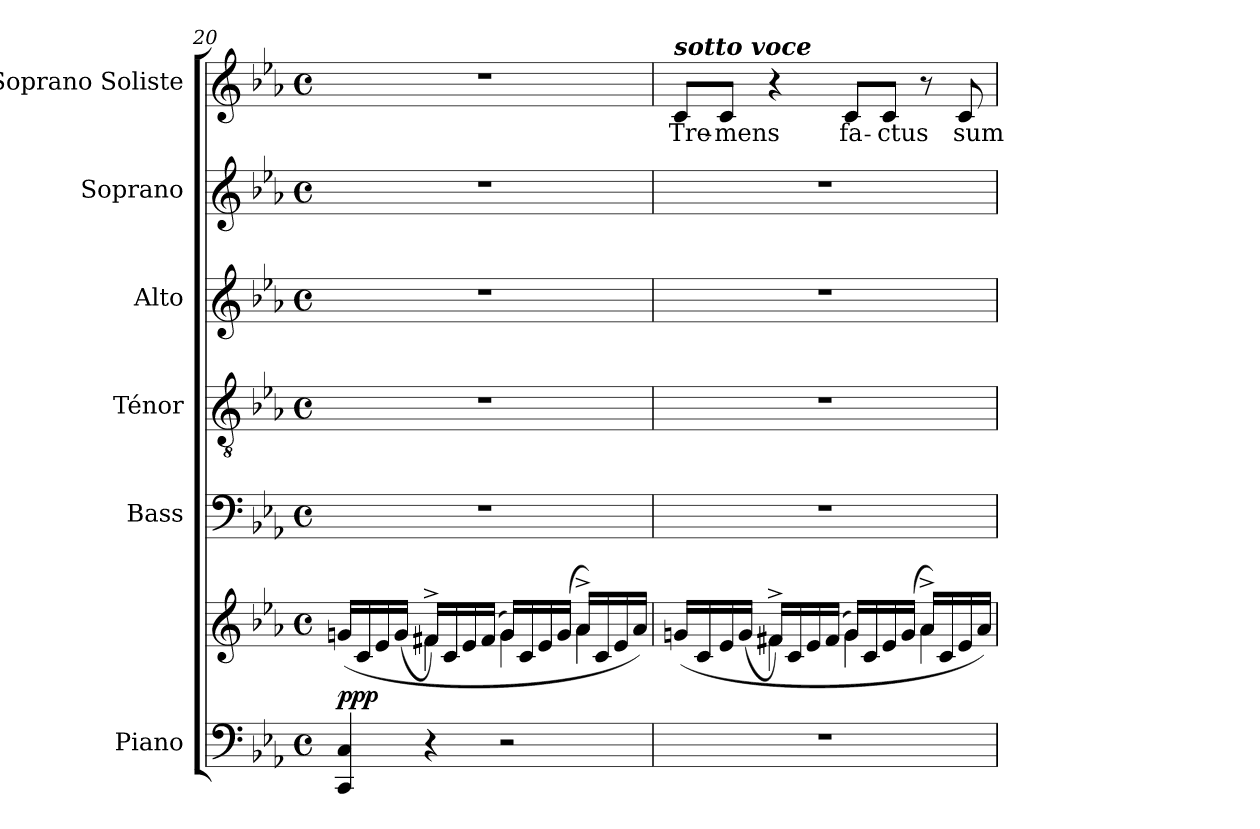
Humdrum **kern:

**kern	**kern	**dynam	**kern	**kern	**kern	**kern	**kern	**text
*part6	*part6	*part6	*part5	*part4	*part3	*part2	*part1	*part1
*staff7	*staff6	*staff6/7	*staff5	*staff4	*staff3	*staff2	*staff1	*staff1
*I"Piano	*	*	*I"Bass	*I"Ténor	*I"Alto	*I"Soprano	*I"Soprano Soliste	*
*I'Pno.	*	*	*I'B.	*I'T.	*I'A.	*I'S.	*	*
*clefF4	*clefG2	*	*clefF4	*clefGv2	*clefG2	*clefG2	*clefG2	*
*	*	*	*	*	*ITrd2c3	*	*	*
*k[b-e-a-]	*k[b-e-a-]	*	*k[b-e-a-]	*k[b-e-a-]	*k[]	*k[b-e-a-]	*k[b-e-a-]	*
*M4/4	*M4/4	*	*M4/4	*M4/4	*M4/4	*M4/4	*M4/4	*
*met(c)	*met(c)	*	*met(c)	*met(c)	*met(c)	*met(c)	*met(c)	*
=20	=20	=20	=20	=20	=20	=20	=20	=20
*	*^	*	*	*	*	*	*	*
!	!	!	!LO:DY:a=2	!	!	!	!	!	!
4CC/ 4C/	(16gn/LL	4ryy	ppp	1r	1r	1r	1r	1r	.
.	16c/	.	.	.	.	.	.	.	.
.	16e-/	.	.	.	.	.	.	.	.
.	(16g/JJ	.	.	.	.	.	.	.	.
4r	16f#X^/LL)	4f#\	.	.	.	.	.	.	.
.	16c/	.	.	.	.	.	.	.	.
.	16e-/	.	.	.	.	.	.	.	.
.	(16f#/JJ	.	.	.	.	.	.	.	.
2r	16g/LL)	4g\	.	.	.	.	.	.	.
.	16c/	.	.	.	.	.	.	.	.
.	16e-/	.	.	.	.	.	.	.	.
.	(16g/JJ	.	.	.	.	.	.	.	.
.	16a-^/LL)	4a-\	.	.	.	.	.	.	.
.	16c/	.	.	.	.	.	.	.	.
.	16e-/	.	.	.	.	.	.	.	.
.	16a-/JJ)	.	.	.	.	.	.	.	.
=21	=21	=21	=21	=21	=21	=21	=21	=21	=21
!	!	!	!	!	!	!	!	!LO:TX:a:Bi:t=sotto voce	!
1r	(16gn/LL	4ryy	.	1r	1r	1r	1r	8c/L	Tre-
.	16c/	.	.	.	.	.	.	.	.
.	16e-/	.	.	.	.	.	.	8c/J	-mens
.	(16g/JJ	.	.	.	.	.	.	.	.
.	16f#X^/LL)	4f#\	.	.	.	.	.	4r	.
.	16c/	.	.	.	.	.	.	.	.
.	16e-/	.	.	.	.	.	.	.	.
.	(16f#/JJ	.	.	.	.	.	.	.	.
.	16g/LL)	4g\	.	.	.	.	.	8c/L	fa-
.	16c/	.	.	.	.	.	.	.	.
.	16e-/	.	.	.	.	.	.	8c/J	-ctus
.	(16g/JJ	.	.	.	.	.	.	.	.
.	16a-^/LL)	4a-\	.	.	.	.	.	8r	.
.	16c/	.	.	.	.	.	.	.	.
.	16e-/	.	.	.	.	.	.	8c/	sum
.	16a-/JJ)	.	.	.	.	.	.	.	.
*	*v	*v	*	*	*	*	*	*	*
=	=	=	=	=	=	=	=	=
*-	*-	*-	*-	*-	*-	*-	*-	*-
